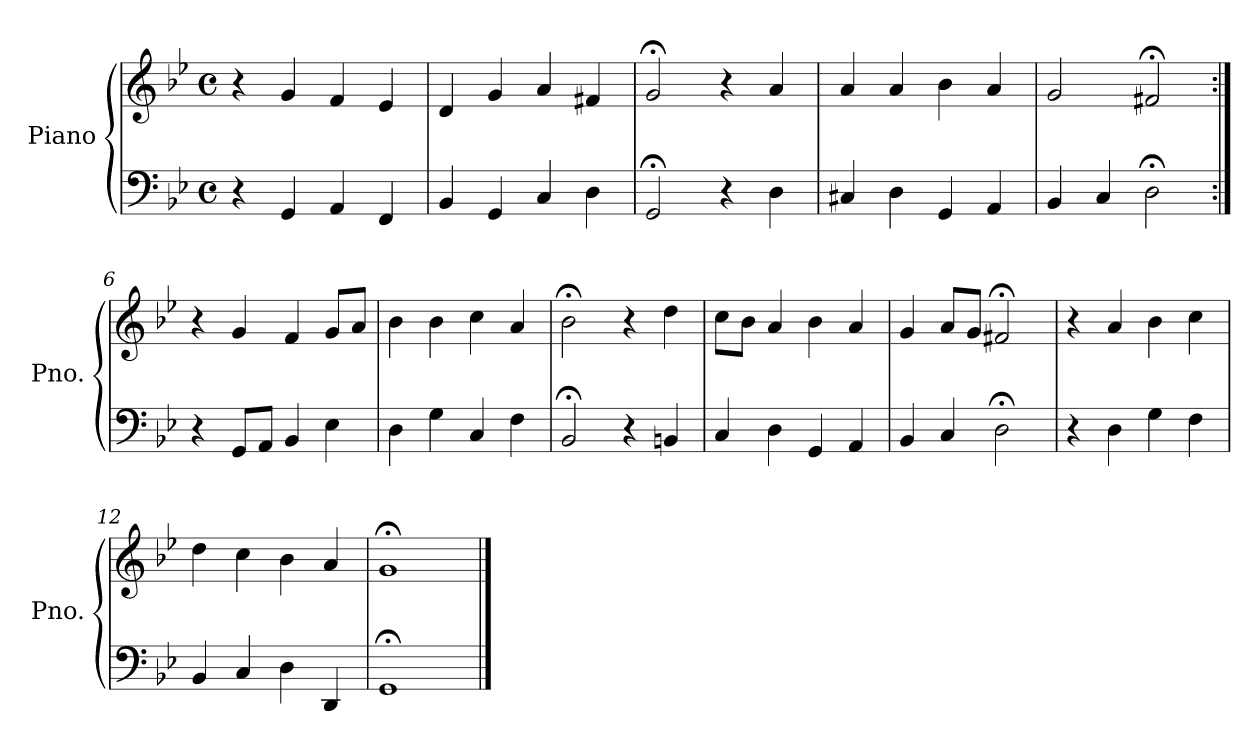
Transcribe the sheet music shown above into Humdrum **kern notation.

**kern	**kern
*part1	*part1
*staff2	*staff1
*I"Piano	*
*I'Pno.	*
*clefF4	*clefG2
*k[b-e-]	*k[b-e-]
*M4/4	*M4/4
*met(c)	*met(c)
=1	=1
4r	4r
4GG/	4g/
4AA/	4f/
4FF/	4e-/
=2	=2
4BB-/	4d/
4GG/	4g/
4C/	4a/
4D\	4f#X/
=3	=3
2GG;</	2g;</
4r	4r
4D\	4a/
=4	=4
4C#X/	4a/
4D\	4a/
4GG/	4b-\
4AA/	4a/
=5	=5
4BB-/	2g/
4C/	.
2D;<\	2f#X;</
=6:|!	=6:|!
4r	4r
8GG/L	4g/
8AA/J	.
4BB-/	4f/
4E-\	8g/L
.	8a/J
=7	=7
4D\	4b-\
4G\	4b-\
4C/	4cc\
4F\	4a/
!!LO:LB:g=z
=8	=8
2BB-;</	2b-;<\
4r	4r
4BBn/	4dd\
=9	=9
4C/	8cc\L
.	8b-\J
4D\	4a/
4GG/	4b-\
4AA/	4a/
=10	=10
4BB-/	4g/
4C/	8a/L
.	8g/J
2D;<\	2f#X;</
=11	=11
4r	4r
4D\	4a/
4G\	4b-\
4F\	4cc\
=12	=12
4BB-/	4dd\
4C/	4cc\
4D\	4b-\
4DD/	4a/
=13	=13
1GG;<	1g;<
==	==
*-	*-
